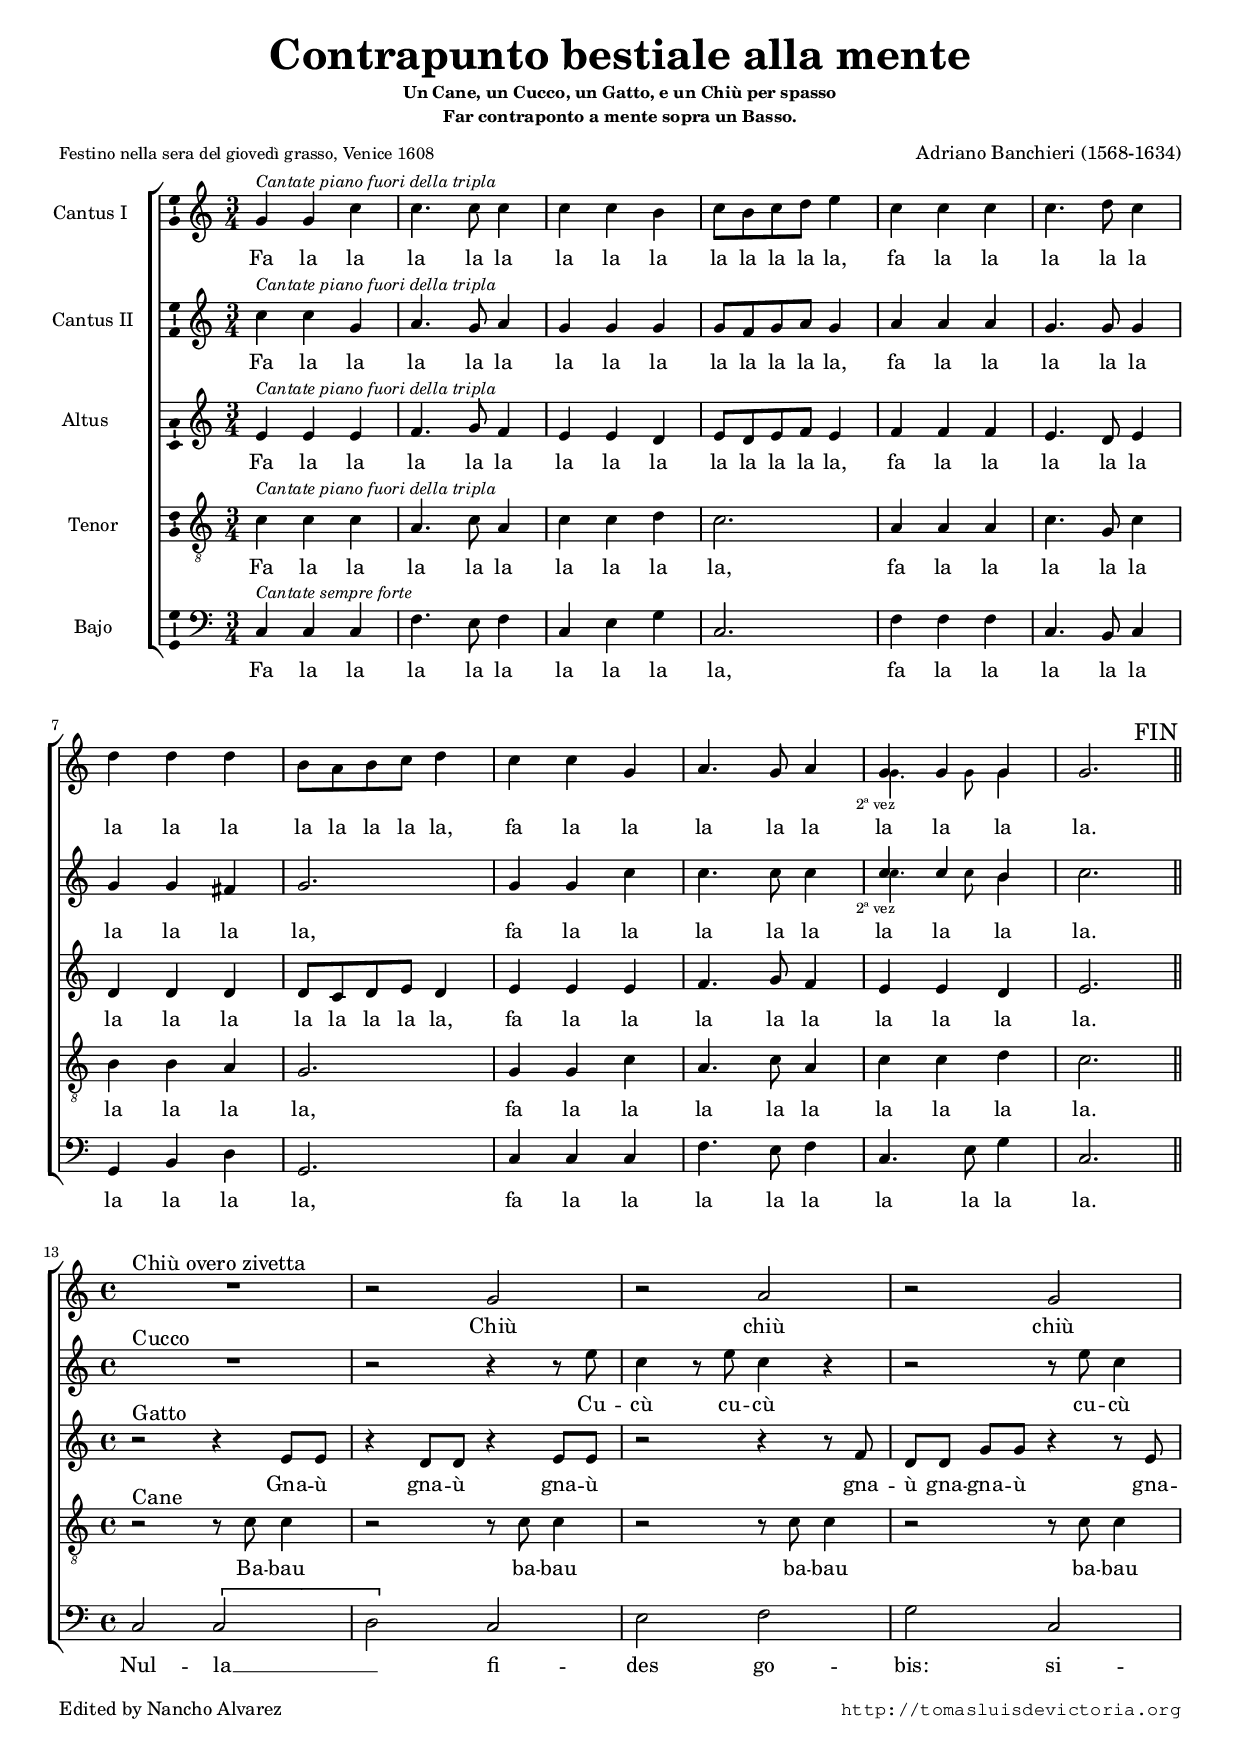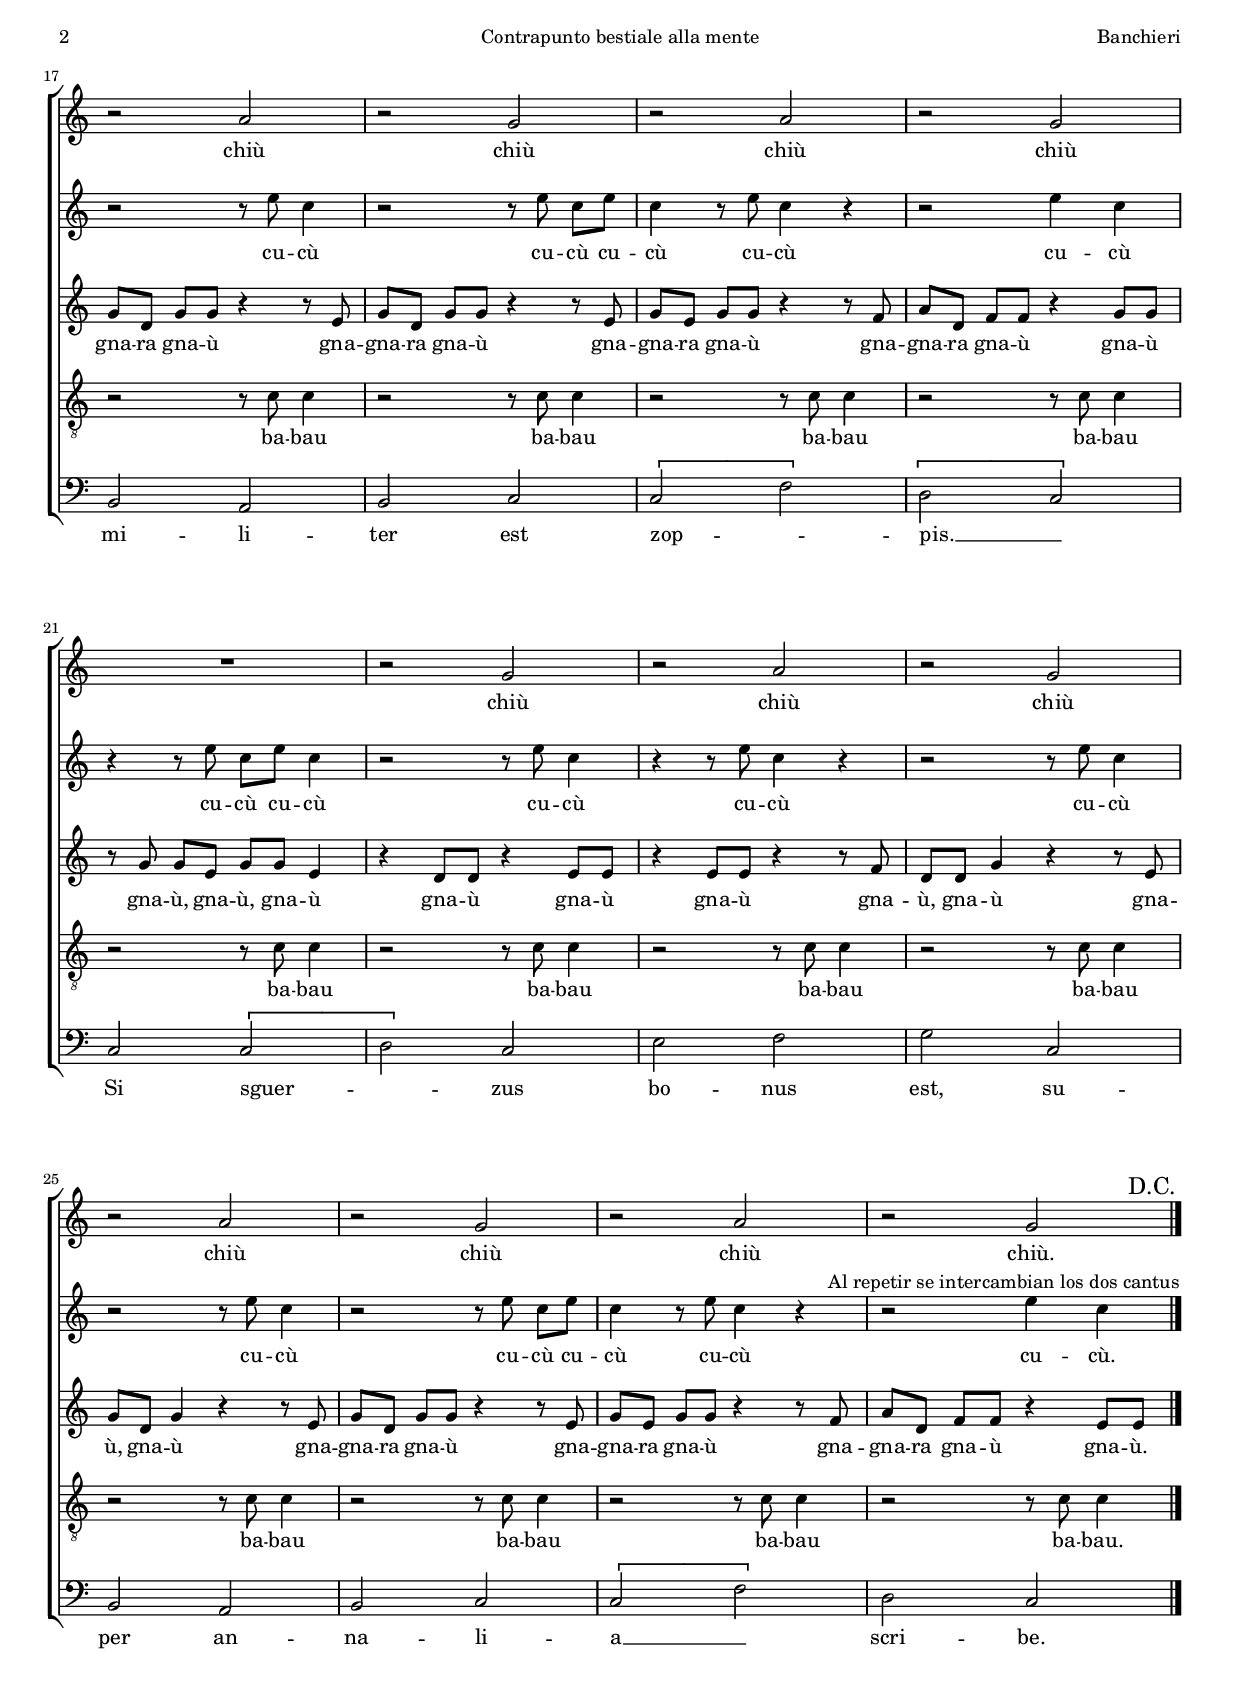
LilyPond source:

\version "2.18.0"

#(set-default-paper-size "a4")
#(set-global-staff-size 16.3)
#(ly:set-option 'point-and-click #f)
%mobile -s14.5 -i1.5

italicas=\override LyricText.font-shape = #'italic
rectas=\override LyricText.font-shape = #'upright
ss=\once \set suggestAccidentals = ##t
mtempo={\tempo 4 = 100}
mtempob={\tempo 4 = 50}


htitle="Contrapunto bestiale alla mente"
hcomposer="Banchieri"

\header {
	title=\markup{\fontsize #3 "Contrapunto bestiale alla mente"}
	subtitle=\markup{\smaller \smaller \center-column{"Un Cane, un Cucco, un Gatto, e un Chiù per spasso" "Far contraponto a mente sopra un Basso." " "}}
	%subsubtitle=\markup{\null \vspace #1 }
	composer="Adriano Banchieri (1568-1634)"
        pdfauthor=\composer
	%opus="(-)"
	poet=\markup{\smaller "Festino nella sera del giovedì grasso, Venice 1608"} % Amadino press
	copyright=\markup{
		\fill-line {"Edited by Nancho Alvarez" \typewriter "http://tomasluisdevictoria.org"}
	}
%	tagline=""
}



global={\key c \major \time 3/4  \skip 1*3/4*12 \bar "||" \break
        \once \override Score.TimeSignature.break-visibility=#end-of-line-invisible
		\time 4/4 \skip 1*16 \bar "|."
}

cantus={
	g'4^\markup{\italic \smaller "Cantate piano fuori della tripla"} g' c'' |
	c''4. c''8 c''4 |
	c'' c'' b' |
	c''8 b' c'' d'' e''4 | 
%5
	c'' c'' c'' |
	c''4. d''8 c''4 |
	d'' d'' d'' |
	b'8 a' b' c'' d''4 | 
	c'' c'' g' |
%10
	a'4. g'8 a'4 |
	<<{\voiceOne g' g' g' }
	  \new Voice {\voiceTwo 
	              \once \override Score.TextScript.X-offset = #-4
	              \tiny
	              g'4._\markup{"2ª vez"} g'8 g'4}
	>>
	\oneVoice
	g'2.
	\once \override Score.RehearsalMark.self-alignment-X=#right
	\once \override Score.RehearsalMark.break-visibility=#begin-of-line-invisible
	\mark \markup{"FIN"}
	s4*0^\markup{\larger "Chiù overo zivetta"}
	R1
	r2 g' |
%15
	r a' |
	r g' |
	r a' |
	r g' |
	r a' |
%20
	r g' |
	R1*4/4 |
	r2 g' | 
	r a' |
	r g' |
%25
	r a' |
	r g' |
	r a' |
	r g'
	\once \override Score.RehearsalMark.self-alignment-X = #right
	\mark \markup{"D.C."}

}

cantusdos={
	c''4^\markup{\italic \smaller "Cantate piano fuori della tripla"} c'' g' |
	a'4. g'8 a'4 |
	g' g' g' |
	g'8 f' g' a' g'4 |
%5
	a' a' a' |
	g'4. g'8 g'4 |
	g' g' fis' |
	g'2. |
	g'4 g' c'' |
%10
	c''4. c''8 c''4 |
	<<{\voiceOne c'' c'' b'}
	  \new Voice {\voiceTwo \tiny c''4._\markup{"2ª vez"} c''8 b'4 }
	>>
	\oneVoice
	c''2. |
	s4*0^\markup{\larger "Cucco"}
	R1
	r2 r4 r8 e'' |
%15
	c''4 r8 e'' c''4 r |
	r2 r8 e'' c''4 |
	r2 r8 e'' c''4 |
	r2 r8 e''  c''[ e''] |
	c''4 r8 e'' c''4 r |
%20
	r2 e''4 c'' |
	r r8 e''  c''[ e''] c''4 |
	r2 r8 e'' c''4 |
	r r8 e'' c''4 r |
	r2 r8 e'' c''4 |
%25
	r2 r8 e'' c''4 |
	r2 r8 e''  c''[ e''] |
	c''4 r8 e'' c''4 r^\markup{"      Al repetir se intercambian los dos cantus" }
	r2 e''4 c''
}

altus={
	e'4^ \markup{\italic \smaller "Cantate piano fuori della tripla"} e' e' |
	f'4. g'8 f'4 |
	e' e' d' |
	e'8 d' e' f' e'4 |
%5
	f' f' f' |
	e'4. d'8 e'4 |
	d' d' d' |
	d'8 c' d' e' d'4 |
	e' e' e' |
%10
	f'4. g'8 f'4 |
	e' e' d' |
	e'2. |
	r2^\markup{\larger "Gatto"} r4 e'8 e' |
	r4 d'8 d' r4 e'8 e' |
%15
	r2 r4 r8 f' |
	 d'[ d']  g'[ g'] r4 r8 e' |
	 g'[ d']  g'[ g'] r4 r8 e' |
	 g'[ d']  g'[ g'] r4 r8 e' |
	 g'[ e']  g'[ g'] r4 r8 f' |
%20
	 a'[ d']  f'[ f'] r4  g'8[ g'] |
	r g'  g'[ e']  g'[ g'] e'4 |
	r d'8 d' r4 e'8 e' |
	r4 e'8 e' r4 r8 f' |
	d' d' g'4 r r8 e' |
%25
	g' d' g'4 r r8 e' |
	 g'[ d']  g'[ g'] r4 r8 e' |
	 g'[ e']  g'[ g'] r4 r8 f' |
	 a'[ d']  f'[ f'] r4  e'8[ e']
}

tenor={
	c'4^ \markup{\italic \smaller "Cantate piano fuori della tripla"} c' c' |
	a4. c'8 a4 |
	c' c' d' |
	c'2. |
%5
	a4 a a |
	c'4. g8 c'4 |
	b b a |
	g2. |
	g4 g c' |
%10
	a4. c'8 a4 |
	c' c' d' |
	c'2. |
	r2^\markup{\larger "Cane"} r8 c' c'4 |
	r2 r8 c' c'4 |
%15
	r2 r8 c' c'4 |
	r2 r8 c' c'4 |
	r2 r8 c' c'4 |
	r2 r8 c' c'4 |
	r2 r8 c' c'4 |
%20
	r2 r8 c' c'4 |
	r2 r8 c' c'4 |
	r2 r8 c' c'4 |
	r2 r8 c' c'4 |
	r2 r8 c' c'4 |
%25
	r2 r8 c' c'4 |
	r2 r8 c' c'4 |
	r2 r8 c' c'4 |
	r2 r8 c' c'4 
}

bassus={
	c4^ \markup{\italic \smaller "Cantate sempre forte"} c c |
	f4. e8 f4 |
	c e g |
	c2. |
%5
	f4 f f |
	c4. b,8 c4 |
	g, b, d |
	g,2. |
	c4 c c |
%10
	f4. e8 f4 |
	c4. e8 g4 |
	c2. |
	c2 \[c |
	d\] c |
%15
	e f |
	g c |
	b, a, |
	b, c |
	\[c f\] |
%20
	\[d c\] |
	c \[c |
	d\] c |
	e f |
	g c |
%25
	b, a, |
	b, c |
	\[c f\] |
	d c
}


textocantus=\lyricmode{
Fa la la la la la
la la la la la la la la,
fa la la la la la
la la la la la la la la,
fa la la la la la
la la la la.
Chiù
chiù
chiù
chiù
chiù
chiù
chiù
chiù
chiù
chiù
chiù
chiù
chiù
chiù.
}


textocantusdos=\lyricmode{
Fa la la la la la
la la la la la la la la,
fa la la la la la
la la la la,
fa la la la la la
la la la la.
Cu -- cù
cu -- cù
cu -- cù
cu -- cù
cu -- cù
cu -- cù
cu -- cù
cu -- cù
cu -- cù
cu -- cù
cu -- cù
cu -- cù
cu -- cù
cu -- cù
cu -- cù
cu -- cù
cu -- cù
cu -- cù.
}

textoaltus=\lyricmode{
Fa la la la la la
la la la la la la la la,
fa la la la la la
la la la la la la la la,
fa la la la la la
la la la la.
Gna -- ù
gna -- ù
gna -- ù
gna -- ù
gna -- gna -- ù
gna -- gna -- ra gna -- ù
gna -- gna -- ra gna -- ù
gna -- gna -- ra gna -- ù
gna -- gna -- ra gna -- ù
gna -- ù
gna -- ù,
gna -- ù,
gna -- ù
gna -- ù
gna -- ù
gna -- ù
gna -- ù,
gna -- ù
gna -- ù,
gna -- ù
gna -- gna -- ra gna -- ù
gna -- gna -- ra gna -- ù
gna -- gna -- ra gna -- ù
gna -- ù.
}

textotenor=\lyricmode{
Fa la la la la la
la la la la,
fa la la la la la
la la la la,
fa la la la la la
la la la la.
Ba -- bau
ba -- bau
ba -- bau
ba -- bau
ba -- bau
ba -- bau
ba -- bau
ba -- bau
ba -- bau
ba -- bau
ba -- bau
ba -- bau
ba -- bau
ba -- bau
ba -- bau
ba -- bau.
}

textobassus=\lyricmode{
Fa la la la la la
la la la la,
fa la la la la la
la la la la,
fa la la la la la
la la la la.
Nul -- la __ _ fi -- des go -- bis:
si -- mi -- li -- ter est zop -- _ pis. __ _
Si sguer -- _ zus bo -- nus est,
su -- per an -- na -- li -- a __ _ scri -- be.
}



\score {\transpose c' c'{
\new ChoirStaff<<

	\new Staff <<\global
	\new Voice="v1" {
		\set Staff.instrumentName="Cantus I  "
		\clef "treble"
		\cantus }
	\new Lyrics \lyricsto "v1" {\textocantus }
	>>

	\new Staff <<\global
	\new Voice="v5" {
		\set Staff.instrumentName="Cantus II "
		\clef "treble"
		\cantusdos }
	\new Lyrics \lyricsto "v5" {\textocantusdos }
	>>
	
	\new Staff <<\global
	\new Voice="v2" {
		\set Staff.instrumentName="Altus    "
		\clef "treble"
		\altus }
	\new Lyrics \lyricsto "v2" {\textoaltus }
	>>

        \new Staff <<\global
	\new Voice="v3" {
		\set Staff.instrumentName="Tenor "
		\clef "G_8"
		\tenor }
	\new Lyrics \lyricsto "v3" {\textotenor }
	>>

	\new Staff <<\global
	\new Voice="v4" {
		\set Staff.instrumentName="Bajo "
		\clef "bass"
		\bassus }
	\new Lyrics \lyricsto "v4" {\textobassus }
	>>
	
>>

	} % transpose

\layout{ 
	\context {\Lyrics 
		\override VerticalAxisGroup.staff-affinity = #UP
		\override VerticalAxisGroup.nonstaff-relatedstaff-spacing =
			#'((basic-distance . 0) (minimum-distance . 0) (padding . 1))
		\override LyricText.font-size = #1.2
		\override LyricHyphen.minimum-distance = #0.5
	}
	\context {\Score 
		tempoHideNote = ##t
		\override BarNumber.padding = #2 
	}
	\context {\Voice 
		melismaBusyProperties = #'()
		%autoBeaming = ##f
	}
	\context {\Staff 
                %\RemoveEmptyStaves
                %\override VerticalAxisGroup.remove-first = ##t
		\override VerticalAxisGroup.staff-staff-spacing =
			#'((basic-distance . 11) (minimum-distance . 0) (padding . 1))
		\consists Ambitus_engraver 
		\override LigatureBracket.padding = #1
	}
}

%\midi { \mtempo }

}


\paper{
	evenHeaderMarkup=\markup  \fill-line { \fromproperty #'page:page-number-string \htitle \hcomposer }
	oddHeaderMarkup= \markup  \fill-line { \on-the-fly #not-first-page \hcomposer \on-the-fly #not-first-page \htitle \on-the-fly #not-first-page \fromproperty #'page:page-number-string }
	%system-count=20
	%page-count = 8
	systems-per-page = 3
	ragged-last-bottom = ##f
	indent=1.7\cm
	system-system-spacing =
	#'((basic-distance . 20) (minimum-distance . 0) (padding . 5))
	top-system-spacing = % header
	#'((basic-distance . 10) (minimum-distance . 0) (padding . 0))
	last-bottom-spacing = % footer
	#'((basic-distance . 14) (minimum-distance . 0) (padding . 0))
	markup-system-spacing.padding = #1.5
}
